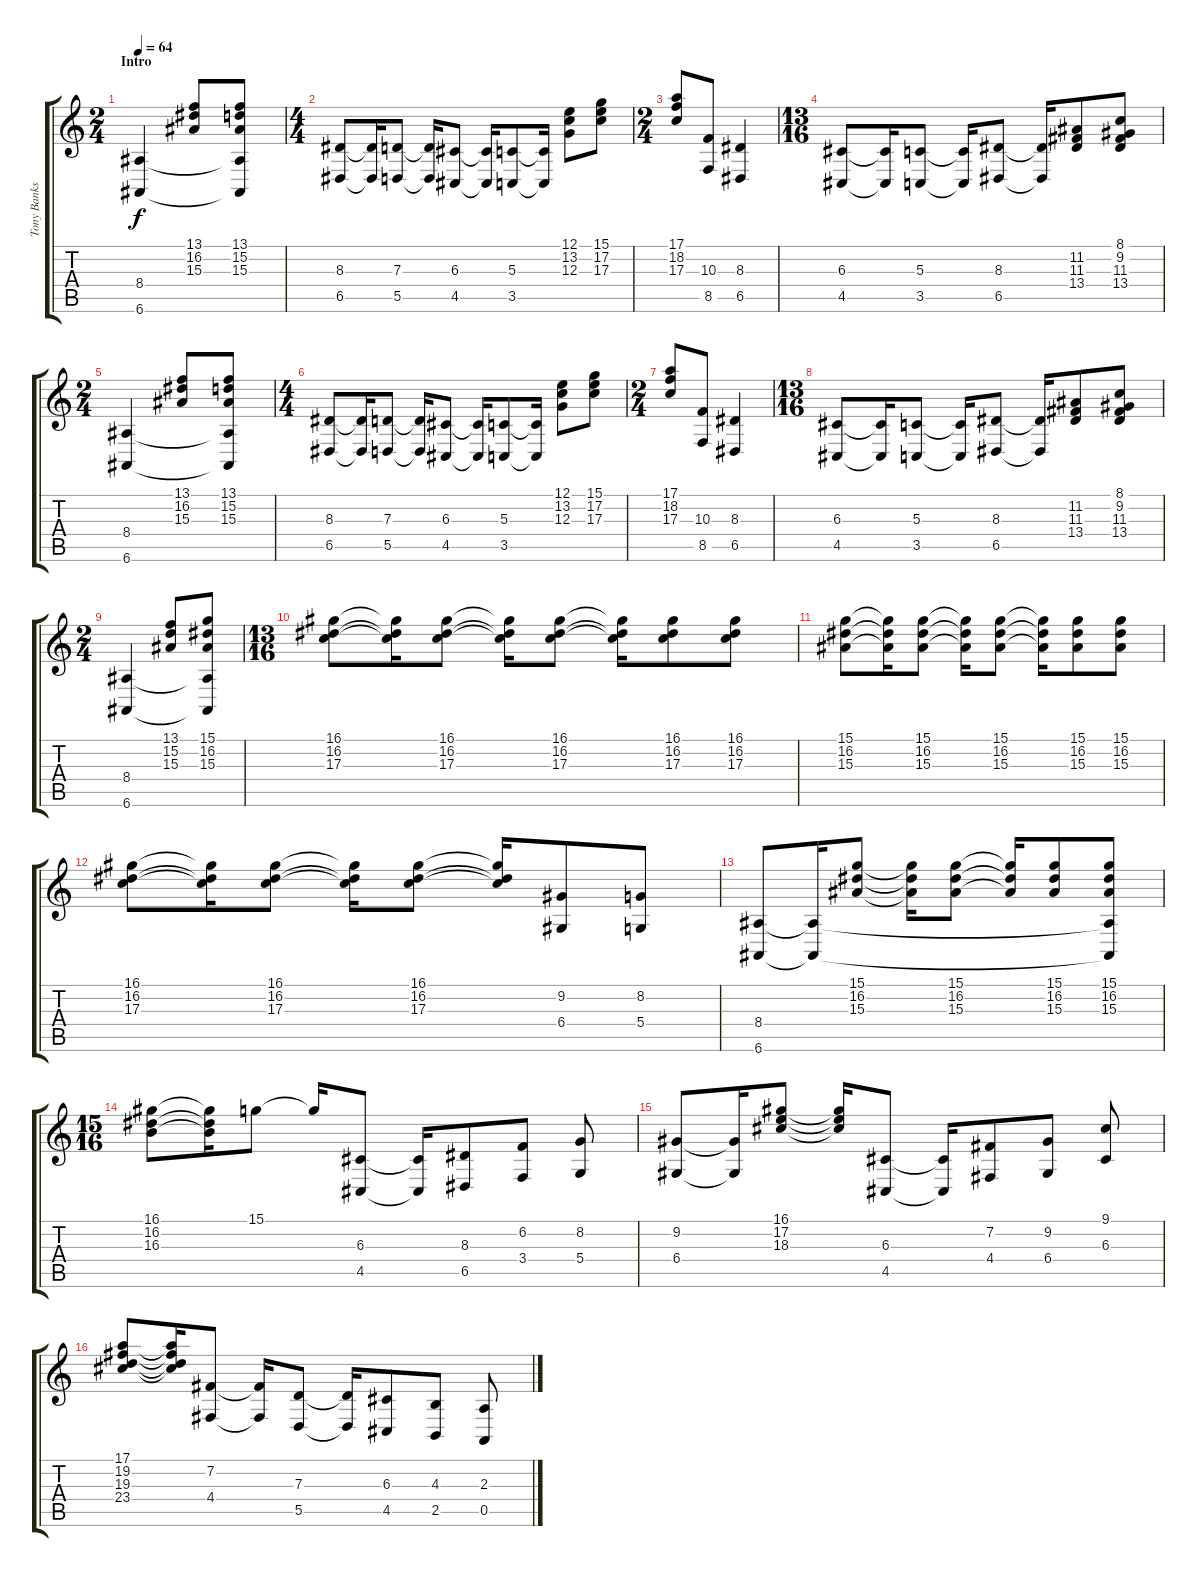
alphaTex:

\track ("Tony Banks (piano left hand)" "Tony Banks") {instrument acousticgrandpiano}
\staff {score tabs}
\tuning (E4 B3 G3 D3 A2 E2) {hide}
\ts (2 4)
\section ("" "Intro")
\tempo 64
\tempo 88
\tempo 64
\clef g2
\ks c
(8.4 6.6).4{dy f instrument acousticgrandpiano} (13.1 16.2 15.3).8 (13.1 15.2 15.3 8.4{t} 6.6{t}).8 |
\ts (4 4)
(8.3 6.5).8 (8.3{t} 6.5{t}).16 (7.3 5.5).8 (7.3{t} 5.5{t}).16 (6.3 4.5).8 (6.3{t} 4.5{t}).16 (5.3 3.5).8 (5.3{t} 3.5{t}).16 (12.1 13.2 12.3).8 (15.1 17.2 17.3).8 |
\ts (2 4)
(17.1 18.2 17.3).8 (10.3 8.5).8 (8.3 6.5).4 |
\ts (13 16)
(6.3 4.5).8 (6.3{t} 4.5{t}).16 (5.3 3.5).8 (5.3{t} 3.5{t}).16 (8.3 6.5).8 (8.3{t} 6.5{t}).16 (11.2 11.3 13.4).8 (8.1 9.2 11.3 13.4).8 |
\ts (2 4)
(8.4 6.6).4 (13.1 16.2 15.3).8 (13.1 15.2 15.3 8.4{t} 6.6{t}).8 |
\ts (4 4)
(8.3 6.5).8 (8.3{t} 6.5{t}).16 (7.3 5.5).8 (7.3{t} 5.5{t}).16 (6.3 4.5).8 (6.3{t} 4.5{t}).16 (5.3 3.5).8 (5.3{t} 3.5{t}).16 (12.1 13.2 12.3).8 (15.1 17.2 17.3).8 |
\ts (2 4)
(17.1 18.2 17.3).8 (10.3 8.5).8 (8.3 6.5).4 |
\ts (13 16)
(6.3 4.5).8 (6.3{t} 4.5{t}).16 (5.3 3.5).8 (5.3{t} 3.5{t}).16 (8.3 6.5).8 (8.3{t} 6.5{t}).16 (11.2 11.3 13.4).8 (8.1 9.2 11.3 13.4).8 |
\ts (2 4)
(8.4 6.6).4 (13.1 15.2 15.3).8 (15.1 16.2 15.3 8.4{t} 6.6{t}).8 |
\ts (13 16)
(16.1 16.2 17.3).8 (16.1{t} 16.2{t} 17.3{t}).16 (16.1 16.2 17.3).8 (16.1{t} 16.2{t} 17.3{t}).16 (16.1 16.2 17.3).8 (16.1{t} 16.2{t} 17.3{t}).16 (16.1 16.2 17.3).8 (16.1 16.2 17.3).8 |
(15.1 16.2 15.3).8 (15.1{t} 16.2{t} 15.3{t}).16 (15.1 16.2 15.3).8 (15.1{t} 16.2{t} 15.3{t}).16 (15.1 16.2 15.3).8 (15.1{t} 16.2{t} 15.3{t}).16 (15.1 16.2 15.3).8 (15.1 16.2 15.3).8 |
(16.1 16.2 17.3).8 (16.1{t} 16.2{t} 17.3{t}).16 (16.1 16.2 17.3).8 (16.1{t} 16.2{t} 17.3{t}).16 (16.1 16.2 17.3).8 (16.1{t} 16.2{t} 17.3{t}).16 (9.2 6.4).8 (8.2 5.4).8 |
(8.4 6.6).8 (8.4{t} 6.6{t}).16 (15.1 16.2 15.3).8 (15.1{t} 16.2{t} 15.3{t}).16 (15.1 16.2 15.3).8 (15.1{t} 16.2{t} 15.3{t}).16 (15.1 16.2 15.3).8 (15.1 16.2 15.3 8.4{t} 6.6{t}).8 |
\ts (15 16)
(16.1 16.2 16.3).8 (16.1{t} 16.2{t} 16.3{t}).16 15.1.8 15.1{t}.16 (6.3 4.5).8 (6.3{t} 4.5{t}).16 (8.3 6.5).8 (6.2 3.4).8 (8.2 5.4).8 |
(9.2 6.4).8 (9.2{t} 6.4{t}).16 (16.1 17.2 18.3).8 (16.1{t} 17.2{t} 18.3{t}).16 (6.3 4.5).8 (6.3{t} 4.5{t}).16 (7.2 4.4).8 (9.2 6.4).8 (9.1 6.3).8 |
(17.1 19.2 19.3 23.4).8 (17.1{t} 19.2{t} 19.3{t} 23.4{t}).16 (7.2 4.4).8 (7.2{t} 4.4{t}).16 (7.3 5.5).8 (7.3{t} 5.5{t}).16 (6.3 4.5).8 (4.3 2.5).8 (2.3 0.5).8
